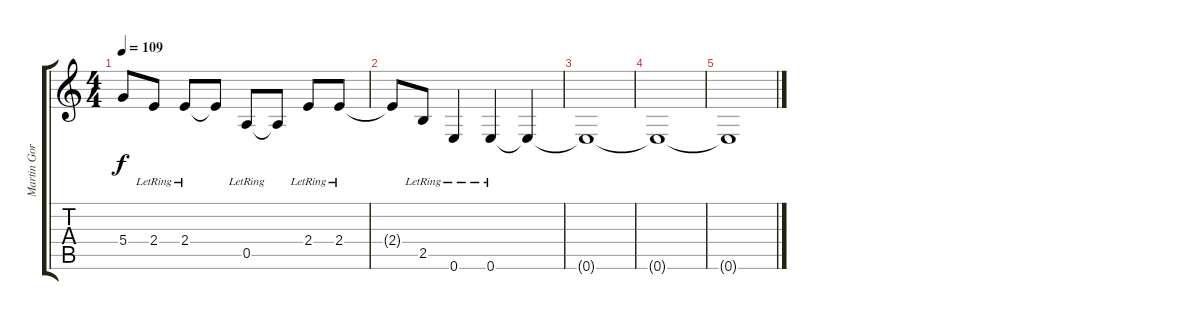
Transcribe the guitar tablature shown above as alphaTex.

\track ("Martin Gore - Rythm Guitar II" "Martin Gor") {instrument acousticguitarsteel}
\staff {score tabs}
\tuning (E4 B3 G3 D3 A2 E2) {hide}
\ts (4 4)
\tempo 109
\clef g2
\ks c
5.4{t}.8{dy f} 2.4{lr}.8 2.4{lr}.8 2.4{t}.8 0.5{lr}.8 0.5{t}.8 2.4{lr}.8 2.4{lr}.8 |
2.4{t}.8 2.5{lr}.8 0.6{lr}.4 0.6{lr}.4 0.6{t}.4 |
0.6{t}.1 |
0.6{t}.1 |
0.6{t}.1
